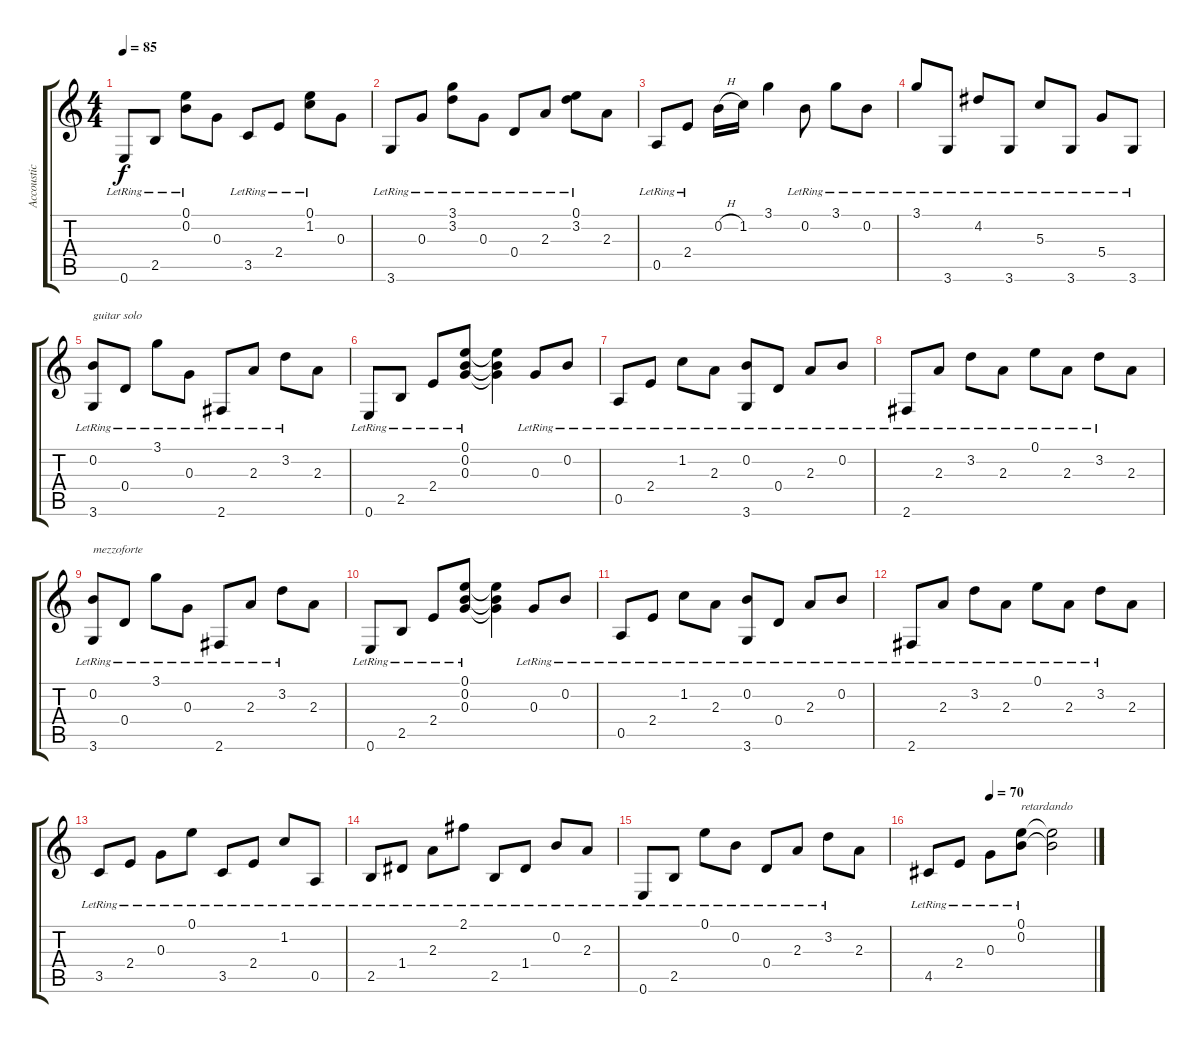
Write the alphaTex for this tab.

\track ("Accoustic Guitar 1" "Accoustic ") {instrument acousticguitarsteel}
\staff {score tabs}
\tuning (E4 B3 G3 D3 A2 E2) {hide}
\ts (4 4)
\tempo 85
\clef g2
\ks c
0.6{lr}.8{dy f} 2.5{lr}.8 (0.1{lr} 0.2{lr}).8 0.3.8 3.5{lr}.8 2.4{lr}.8 (0.1{lr} 1.2{lr}).8 0.3.8 |
3.6{lr}.8 0.3{lr}.8 (3.1{lr} 3.2{lr}).8 0.3{lr}.8 0.4{lr}.8 2.3{lr}.8 (0.1{lr} 3.2{lr}).8 2.3.8 |
0.5{lr}.8 2.4{lr}.8 0.2{h}.16 1.2.16 3.1.4 0.2{lr}.8 3.1{lr}.8 0.2{lr}.8 |
3.1{lr}.8 3.6{lr}.8 4.2{lr}.8 3.6{lr}.8 5.3{lr}.8 3.6{lr}.8 5.4{lr}.8 3.6{lr}.8 |
(0.2{lr} 3.6{lr}).8{txt "guitar solo"} 0.4{lr}.8 3.1{lr}.8 0.3{lr}.8 2.6{lr}.8 2.3{lr}.8 3.2{lr}.8 2.3.8 |
0.6{lr}.8 2.5{lr}.8 2.4{lr}.8 (0.1 0.2{lr} 0.3{lr}).8 (0.1{t} 0.2{t} 0.3{t}).4 0.3{lr}.8 0.2{lr}.8 |
0.5{lr}.8 2.4{lr}.8 1.2{lr}.8 2.3{lr}.8 (0.2{lr} 3.6{lr}).8 0.4{lr}.8 2.3{lr}.8 0.2{lr}.8 |
2.6{lr}.8 2.3{lr}.8 3.2{lr}.8 2.3{lr}.8 0.1{lr}.8 2.3{lr}.8 3.2{lr}.8 2.3.8 |
(0.2{lr} 3.6{lr}).8{txt "mezzoforte"} 0.4{lr}.8 3.1{lr}.8 0.3{lr}.8 2.6{lr}.8 2.3{lr}.8 3.2{lr}.8 2.3.8 |
0.6{lr}.8 2.5{lr}.8 2.4{lr}.8 (0.1 0.2{lr} 0.3{lr}).8 (0.1{t} 0.2{t} 0.3{t}).4 0.3{lr}.8 0.2{lr}.8 |
0.5{lr}.8 2.4{lr}.8 1.2{lr}.8 2.3{lr}.8 (0.2{lr} 3.6{lr}).8 0.4{lr}.8 2.3{lr}.8 0.2{lr}.8 |
2.6{lr}.8 2.3{lr}.8 3.2{lr}.8 2.3{lr}.8 0.1{lr}.8 2.3{lr}.8 3.2{lr}.8 2.3.8 |
3.5{lr}.8 2.4{lr}.8 0.3{lr}.8 0.1{lr}.8 3.5{lr}.8 2.4{lr}.8 1.2{lr}.8 0.5{lr}.8 |
2.5{lr}.8 1.4{lr}.8 2.3{lr}.8 2.1{lr}.8 2.5{lr}.8 1.4{lr}.8 0.2{lr}.8 2.3{lr}.8 |
0.6{lr}.8 2.5{lr}.8 0.1{lr}.8 0.2{lr}.8 0.4{lr}.8 2.3{lr}.8 3.2{lr}.8 2.3.8 |
\tempo (70 0.375)
4.5{lr}.8 2.4{lr}.8 0.3{lr}.8 (0.1{lr} 0.2{lr}).8{txt "retardando"} (0.1{t} 0.2{t}).2
